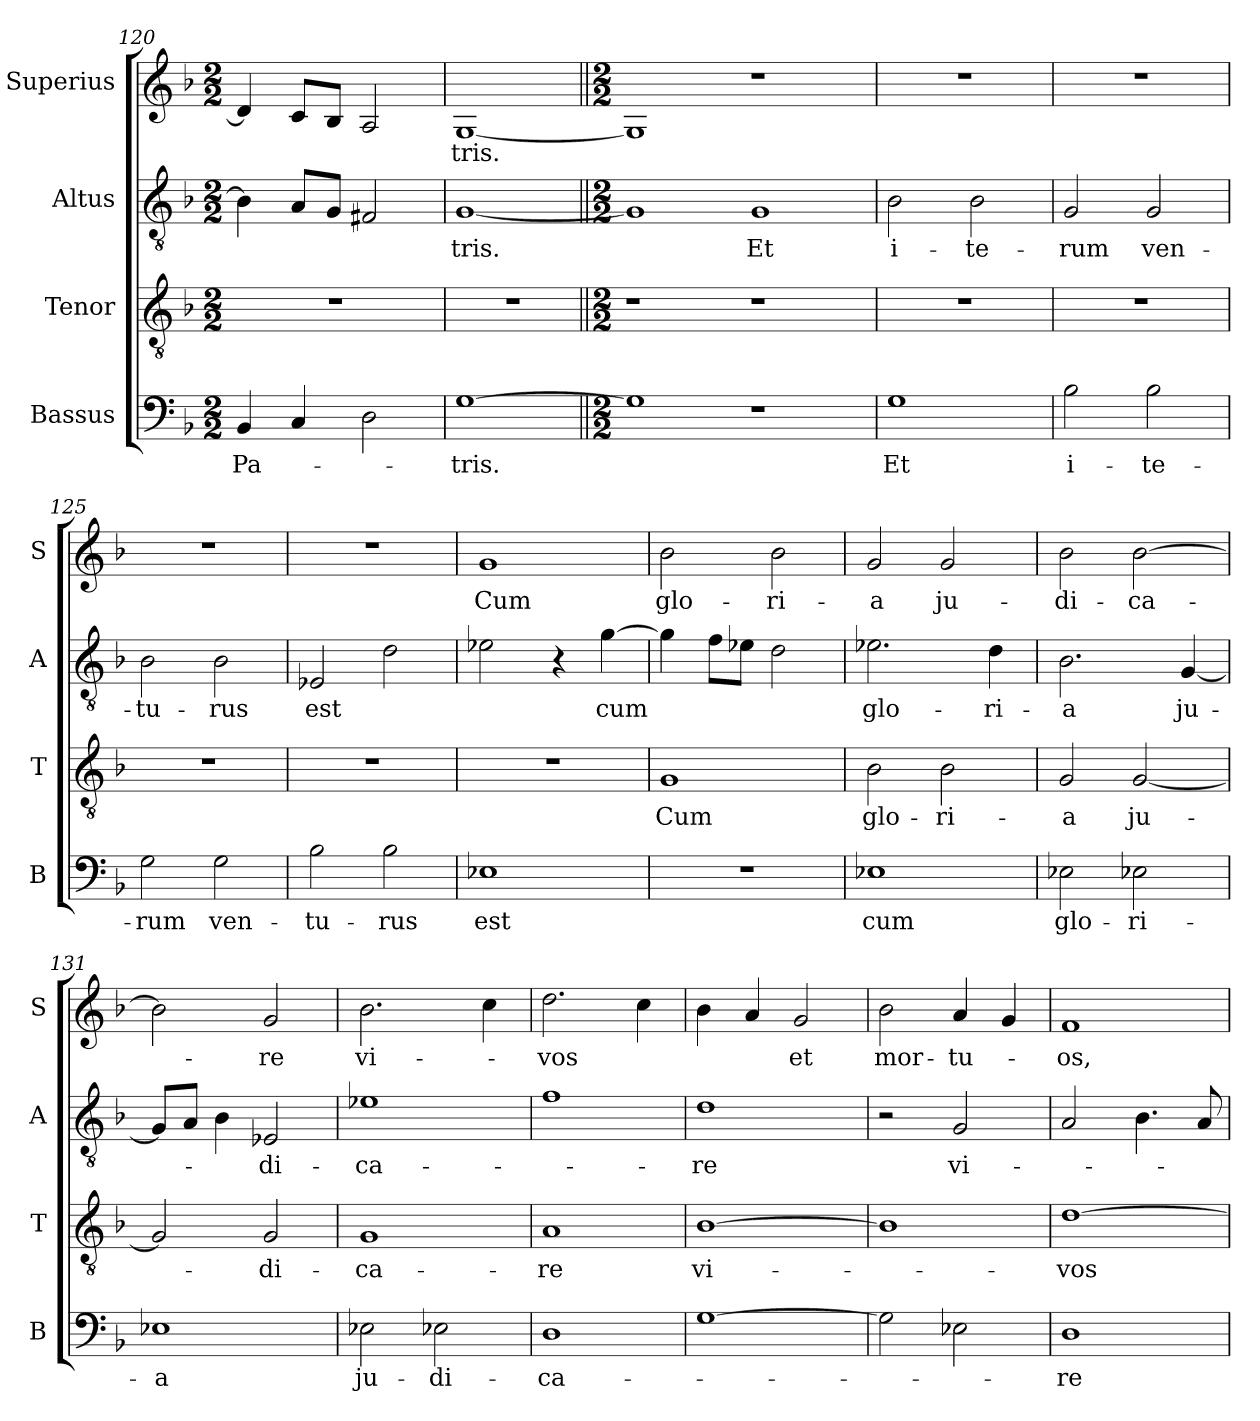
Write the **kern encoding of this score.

**kern	**text	**kern	**text	**kern	**text	**kern	**text
*part4	*part4	*part3	*part3	*part2	*part2	*part1	*part1
*staff4	*staff4	*staff3	*staff3	*staff2	*staff2	*staff1	*staff1
*I"Bassus	*	*I"Tenor	*	*I"Altus	*	*I"Superius	*
*I'B	*	*I'T	*	*I'A	*	*I'S	*
*clefF4	*	*clefGv2	*	*clefGv2	*	*clefG2	*
*k[b-]	*	*k[b-]	*	*k[b-]	*	*k[b-]	*
*M2/2	*	*M2/2	*	*M2/2	*	*M2/2	*
=120	=120	=120	=120	=120	=120	=120	=120
4BB-	Pa-	1r	.	4B-]	.	4d]	.
4C	.	.	.	8AL	.	8cL	.
.	.	.	.	8GJ	.	8B-J	.
2D	.	.	.	2F#X	.	2A	.
=121	=121	=121	=121	=121	=121	=121	=121
[1G	-tris.	1r	.	[1G	-tris.	[1G	-tris.
=122||	=122||	=122||	=122||	=122||	=122||	=122||	=122||
*M2/2	*	*M2/2	*	*M2/2	*	*M2/2	*
1G]	.	1r	.	1G]	.	1G]	.
1r	.	1r	.	1G	Et	1r	.
=123	=123	=123	=123	=123	=123	=123	=123
1G	Et	1r	.	2B-	i-	1r	.
.	.	.	.	2B-	-te-	.	.
=124	=124	=124	=124	=124	=124	=124	=124
2B-	i-	1r	.	2G	-rum	1r	.
2B-	-te-	.	.	2G	ven-	.	.
=125	=125	=125	=125	=125	=125	=125	=125
2G	-rum	1r	.	2B-	-tu-	1r	.
2G	ven-	.	.	2B-	-rus	.	.
=126	=126	=126	=126	=126	=126	=126	=126
2B-	-tu-	1r	.	2E-X	est	1r	.
2B-	-rus	.	.	2d	.	.	.
=127	=127	=127	=127	=127	=127	=127	=127
1E-X	est	1r	.	2e-X	.	1g	Cum
.	.	.	.	4r	.	.	.
.	.	.	.	[4g	cum	.	.
=128	=128	=128	=128	=128	=128	=128	=128
1r	.	1G	Cum	4g]	.	2b-	glo-
.	.	.	.	8fL	.	.	.
.	.	.	.	8e-XJ	.	.	.
.	.	.	.	2d	.	2b-	-ri-
=129	=129	=129	=129	=129	=129	=129	=129
1E-X	cum	2B-	glo-	2.e-X	glo-	2g	-a
.	.	2B-	-ri-	.	.	2g	ju-
.	.	.	.	4d	-ri-	.	.
=130	=130	=130	=130	=130	=130	=130	=130
2E-X	glo-	2G	-a	2.B-	-a	2b-	-di-
2E-X	-ri-	[2G	ju-	.	.	[2b-	-ca-
.	.	.	.	[4G	ju-	.	.
=131	=131	=131	=131	=131	=131	=131	=131
1E-X	-a	2G]	.	8GL]	.	2b-]	.
.	.	.	.	8AJ	.	.	.
.	.	.	.	4B-	.	.	.
.	.	2G	-di-	2E-X	-di-	2g	-re
=132	=132	=132	=132	=132	=132	=132	=132
2E-X	ju-	1G	-ca-	1e-X	-ca-	2.b-	vi-
2E-X	-di-	.	.	.	.	.	.
.	.	.	.	.	.	4cc	.
=133	=133	=133	=133	=133	=133	=133	=133
1D	-ca-	1A	-re	1f	.	2.dd	-vos
.	.	.	.	.	.	4cc	.
=134	=134	=134	=134	=134	=134	=134	=134
[1G	.	[1B-	vi-	1d	-re	4b-	.
.	.	.	.	.	.	4a	.
.	.	.	.	.	.	2g	et
=135	=135	=135	=135	=135	=135	=135	=135
2G]	.	1B-]	.	2r	.	2b-	mor-
2E-X	.	.	.	2G	vi-	4a	-tu-
.	.	.	.	.	.	4g	.
=136	=136	=136	=136	=136	=136	=136	=136
1D	-re	[1d	-vos	2A	.	1f	-os,
.	.	.	.	4.B-	.	.	.
.	.	.	.	8A	.	.	.
=	=	=	=	=	=	=	=
*-	*-	*-	*-	*-	*-	*-	*-
